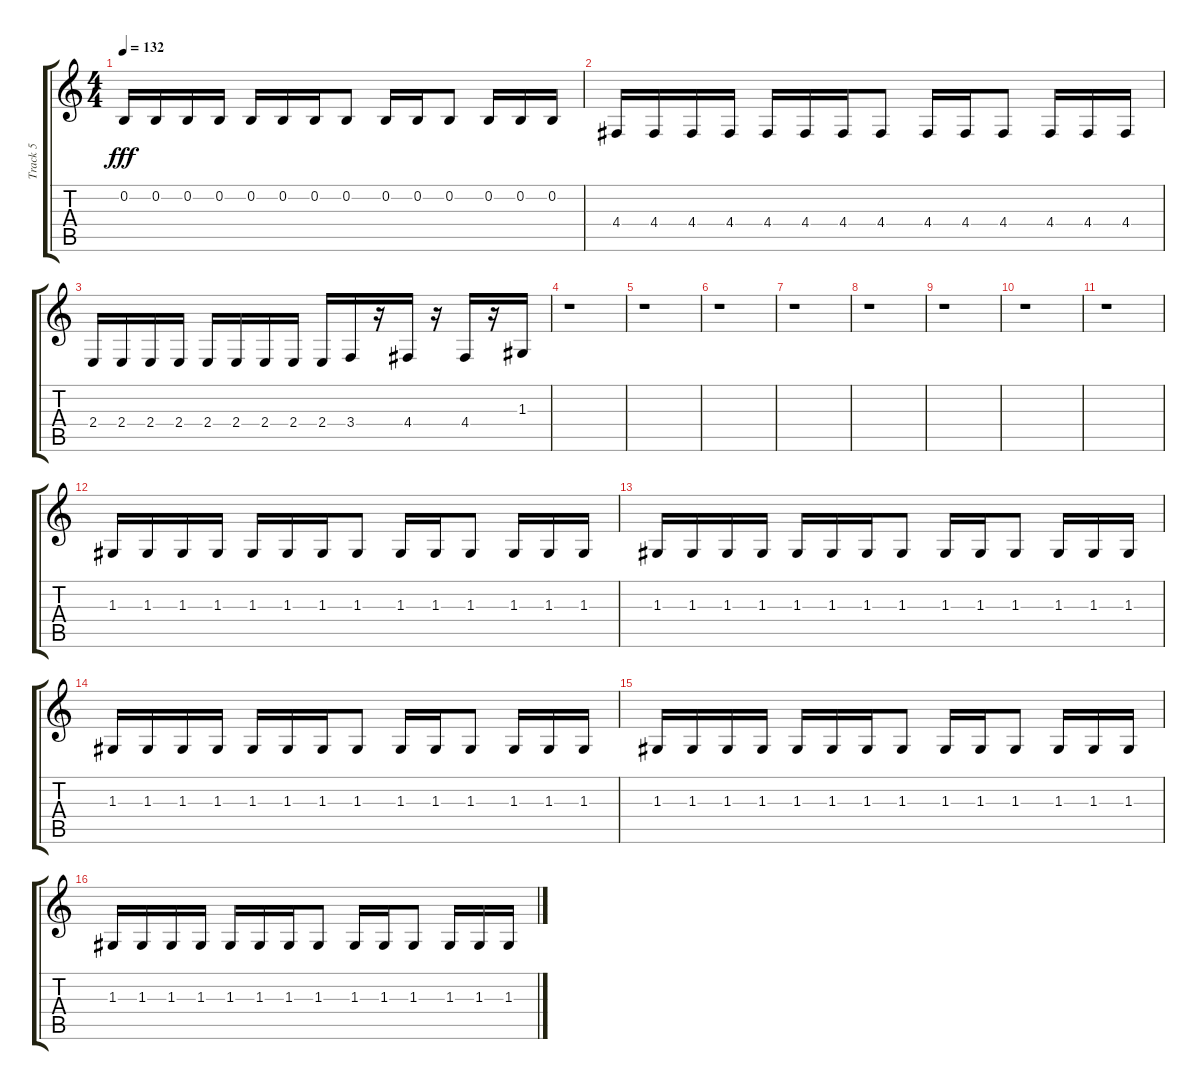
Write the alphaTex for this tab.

\track ("Track 5" "Track 5") {instrument oboe}
\staff {score tabs}
\tuning (E4 B3 G3 D3 A2 E2) {hide}
\ts (4 4)
\tempo 132
\clef g2
\ks c
0.2.16{dy fff} 0.2.16 0.2.16 0.2.16 0.2.16 0.2.16 0.2.16 0.2.8 0.2.16 0.2.16 0.2.8 0.2.16 0.2.16 0.2.16 |
4.4.16 4.4.16 4.4.16 4.4.16 4.4.16 4.4.16 4.4.16 4.4.8 4.4.16 4.4.16 4.4.8 4.4.16 4.4.16 4.4.16 |
2.4.16 2.4.16 2.4.16 2.4.16 2.4.16 2.4.16 2.4.16 2.4.16 2.4.16 3.4.16 r.16 4.4.16 r.16 4.4.16 r.16 1.3.16 |
r.1 |
r.1 |
r.1 |
r.1 |
r.1 |
r.1 |
r.1 |
r.1 |
1.3.16 1.3.16 1.3.16 1.3.16 1.3.16 1.3.16 1.3.16 1.3.8 1.3.16 1.3.16 1.3.8 1.3.16 1.3.16 1.3.16 |
1.3.16 1.3.16 1.3.16 1.3.16 1.3.16 1.3.16 1.3.16 1.3.8 1.3.16 1.3.16 1.3.8 1.3.16 1.3.16 1.3.16 |
1.3.16 1.3.16 1.3.16 1.3.16 1.3.16 1.3.16 1.3.16 1.3.8 1.3.16 1.3.16 1.3.8 1.3.16 1.3.16 1.3.16 |
1.3.16 1.3.16 1.3.16 1.3.16 1.3.16 1.3.16 1.3.16 1.3.8 1.3.16 1.3.16 1.3.8 1.3.16 1.3.16 1.3.16 |
1.3.16 1.3.16 1.3.16 1.3.16 1.3.16 1.3.16 1.3.16 1.3.8 1.3.16 1.3.16 1.3.8 1.3.16 1.3.16 1.3.16
